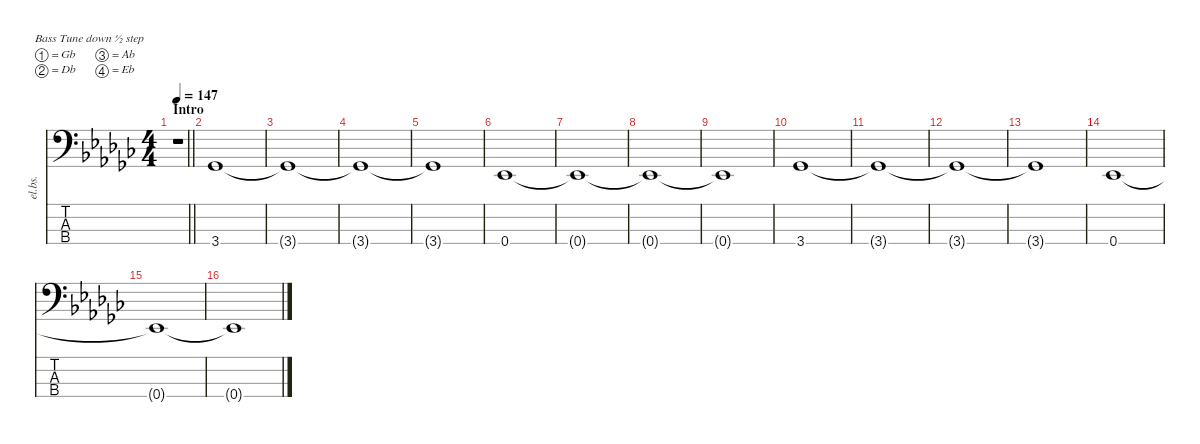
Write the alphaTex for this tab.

\defaultSystemsLayout 4
\hideDynamics
\bracketExtendMode nobrackets
\otherSystemsTrackNameOrientation horizontal
\track ("Bass" "el.bs.") {instrument electricbassfinger}
\staff {score tabs}
\tuning (Gb2 Db2 Ab1 Eb1)
\ts (4 4)
\section ("" "Intro")
\ac
\tempo 147
\clef f4
\barLineRight lightlight
\ks ebminor
r.1{dy f instrument electricbassfinger beam Down} |
3.4{acc b}.1{beam Up} |
3.4{t acc b}.1{beam Up} |
3.4{t acc b}.1{beam Up} |
3.4{t acc b}.1{beam Up} |
0.4{acc b}.1{beam Up} |
0.4{t acc b}.1{beam Up} |
0.4{t acc b}.1{beam Up} |
0.4{t acc b}.1{beam Up} |
3.4{acc b}.1{beam Up} |
3.4{t acc b}.1{beam Up} |
3.4{t acc b}.1{beam Up} |
3.4{t acc b}.1{beam Up} |
0.4{acc b}.1{beam Up} |
0.4{t acc b}.1{beam Up} |
0.4{t acc b}.1{beam Up}
